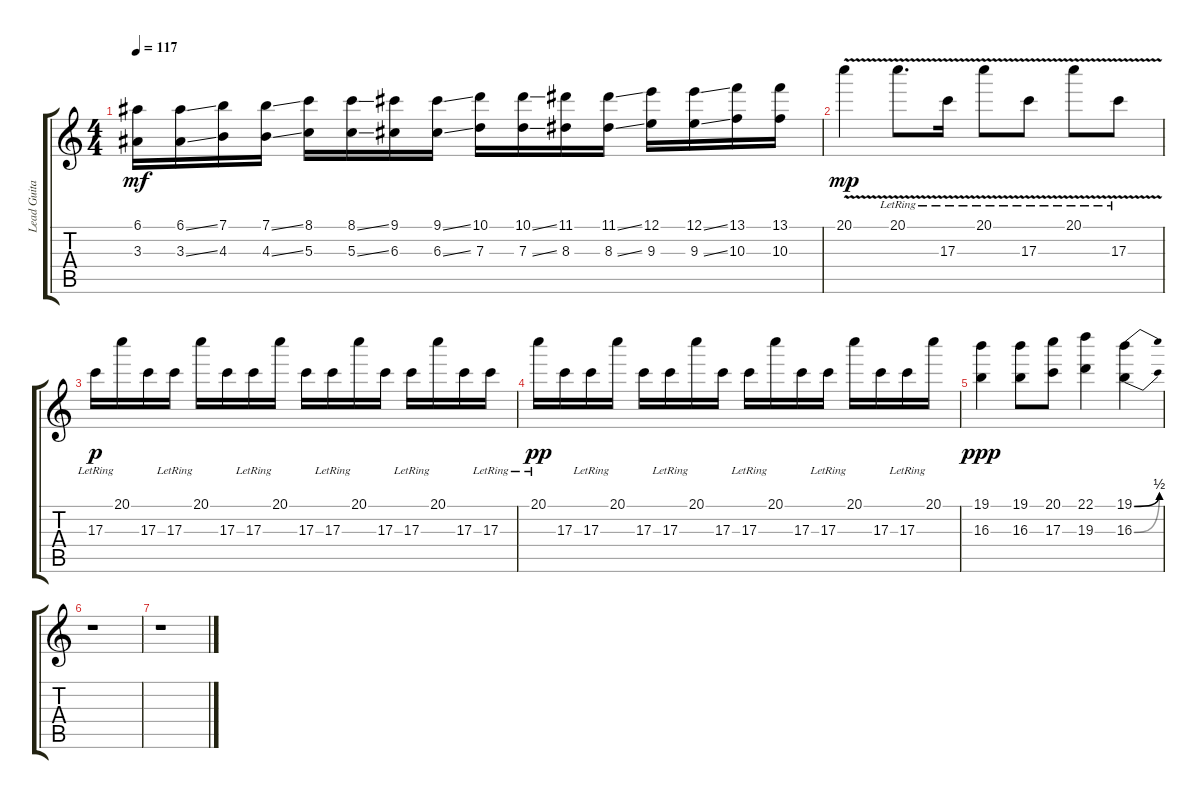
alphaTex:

\track ("Lead Guitar (Clean)" "Lead Guita") {instrument electricguitarclean}
\staff {score tabs}
\tuning (E4 B3 G3 D3 A2 E2) {hide}
\ts (4 4)
\tempo 117
\clef g2
\ks c
(6.1 3.3).16{dy mf} (6.1{ss} 3.3{ss}).16 (7.1 4.3).16 (7.1{ss} 4.3{ss}).16 (8.1 5.3).16 (8.1{ss} 5.3{ss}).16 (9.1 6.3).16 (9.1{ss} 6.3{ss}).16 (10.1 7.3).16 (10.1{ss} 7.3{ss}).16 (11.1 8.3).16 (11.1{ss} 8.3{ss}).16 (12.1 9.3).16 (12.1{ss} 9.3{ss}).16 (13.1 10.3).16 (13.1 10.3).16 |
20.1{v}.4{dy mp} 20.1{v lr}.8{d} 17.3{v lr}.16 20.1{v lr}.8 17.3{v lr}.8 20.1{v lr}.8 17.3{v lr}.8 |
17.3{lr}.16{dy p} 20.1{lr}.16 17.3.16 17.3{lr}.16 20.1{lr}.16 17.3.16 17.3{lr}.16 20.1{lr}.16 17.3.16 17.3{lr}.16 20.1{lr}.16 17.3.16 17.3{lr}.16 20.1{lr}.16 17.3.16 17.3{lr}.16 |
20.1{lr}.16{dy pp} 17.3.16 17.3{lr}.16 20.1{lr}.16 17.3.16 17.3{lr}.16 20.1{lr}.16 17.3.16 17.3{lr}.16 20.1{lr}.16 17.3.16 17.3{lr}.16 20.1{lr}.16 17.3.16 17.3{lr}.16 20.1.16 |
(19.1 16.3).4{dy ppp} (19.1 16.3).8 (20.1 17.3).8 (22.1 19.3).4 (19.1{be (bend 0 0 60 2)} 16.3{be (bend 0 0 60 2)}).4 |
r.1 |
r.1
